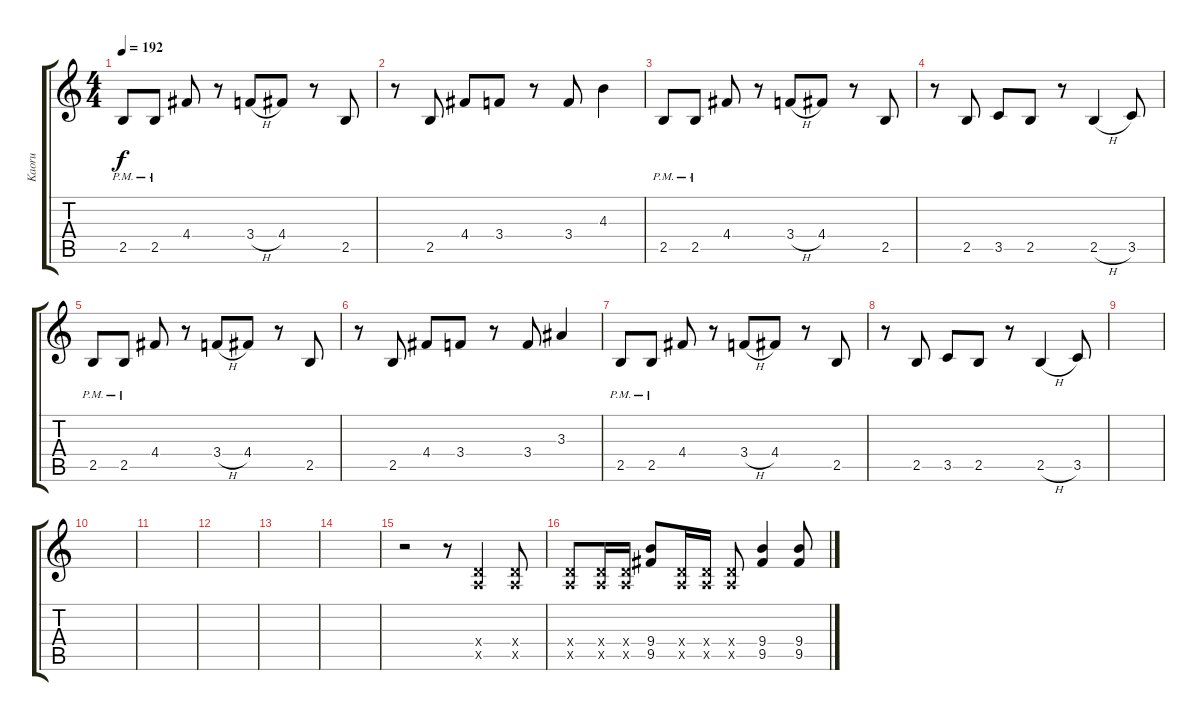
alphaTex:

\track ("Kaoru" "Kaoru") {instrument distortionguitar}
\staff {score tabs}
\tuning (E4 B3 G3 D3 A2 E2) {hide}
\ts (4 4)
\tempo 192
\clef g2
\ks c
2.5{pm}.8{dy f} 2.5{pm}.8 4.4.8 r.8 3.4{h}.8 4.4.8 r.8 2.5.8 |
r.8 2.5.8 4.4.8 3.4.8 r.8 3.4.8 4.3.4 |
2.5{pm}.8 2.5{pm}.8 4.4.8 r.8 3.4{h}.8 4.4.8 r.8 2.5.8 |
r.8 2.5.8 3.5.8 2.5.8 r.8 2.5{h}.4 3.5.8 |
2.5{pm}.8 2.5{pm}.8 4.4.8 r.8 3.4{h}.8 4.4.8 r.8 2.5.8 |
r.8 2.5.8 4.4.8 3.4.8 r.8 3.4.8 3.3.4 |
2.5{pm}.8 2.5{pm}.8 4.4.8 r.8 3.4{h}.8 4.4.8 r.8 2.5.8 |
r.8 2.5.8 3.5.8 2.5.8 r.8 2.5{h}.4 3.5.8 |
|
|
|
|
|
|
r.2 r.8 (0.4{x} 0.5{x}).4 (0.4{x} 0.5{x}).8 |
(0.4{x} 0.5{x}).8 (0.4{x} 0.5{x}).16 (0.4{x} 0.5{x}).16 (9.4 9.5).8 (0.4{x} 0.5{x}).16 (0.4{x} 0.5{x}).16 (0.4{x} 0.5{x}).8 (9.4 9.5).4 (9.4 9.5).8
